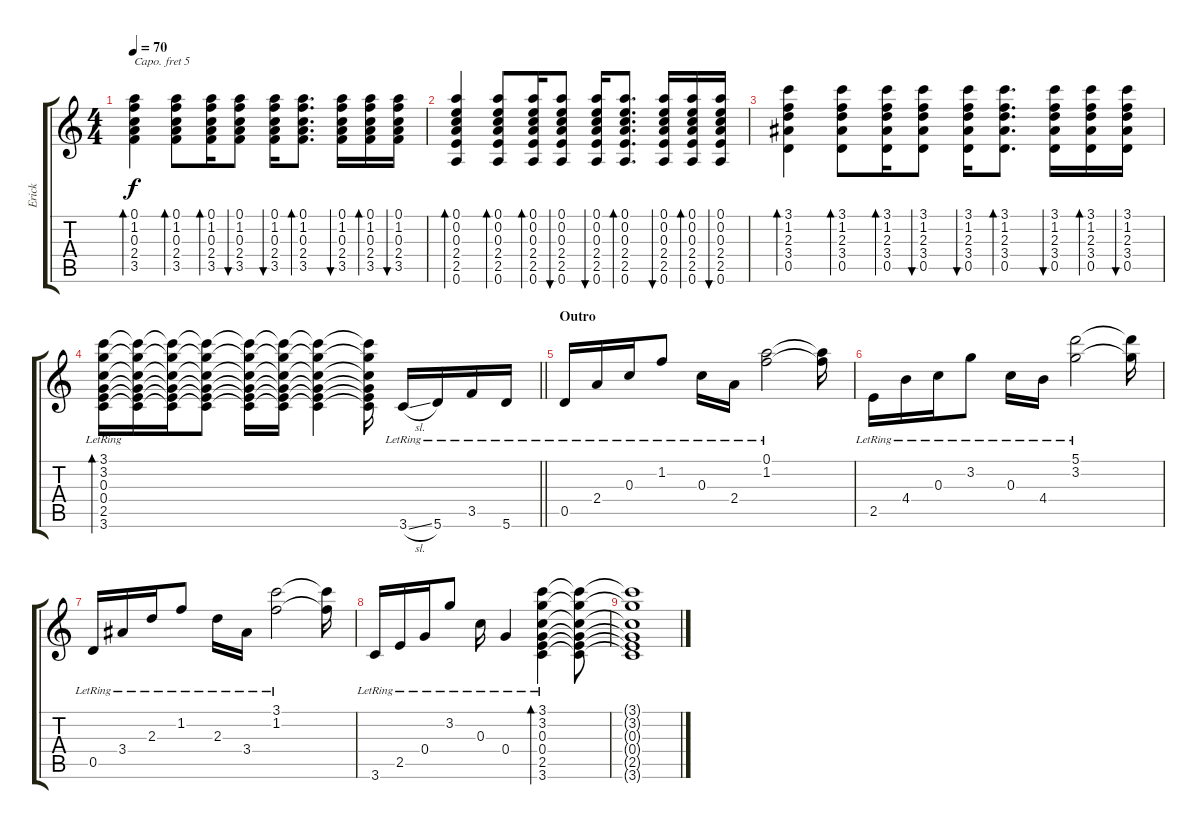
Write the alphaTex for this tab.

\track ("Erick" "Erick") {instrument acousticguitarsteel}
\staff {score tabs}
\capo 5
\tuning (E4 B3 G3 D3 A2 E2) {hide}
\ts (4 4)
\tempo 70
\clef g2
\ks c
(0.1 1.2 0.3 2.4 3.5).4{bd 30 dy f} (0.1 1.2 0.3 2.4 3.5).8{bd 30} (0.1 1.2 0.3 2.4 3.5).16{bd 30} (0.1 1.2 0.3 2.4 3.5).8{bu 30} (0.1 1.2 0.3 2.4 3.5).16{bu 30} (0.1 1.2 0.3 2.4 3.5).8{d bd 30} (0.1 1.2 0.3 2.4 3.5).16{bu 30} (0.1 1.2 0.3 2.4 3.5).16{bd 30} (0.1 1.2 0.3 2.4 3.5).16{bu 30} |
(0.1 0.2 0.3 2.4 2.5 0.6).4{bd 30} (0.1 0.2 0.3 2.4 2.5 0.6).8{bd 30} (0.1 0.2 0.3 2.4 2.5 0.6).16{bd 30} (0.1 0.2 0.3 2.4 2.5 0.6).8{bu 30} (0.1 0.2 0.3 2.4 2.5 0.6).16{bu 30} (0.1 0.2 0.3 2.4 2.5 0.6).8{d bd 30} (0.1 0.2 0.3 2.4 2.5 0.6).16{bu 30} (0.1 0.2 0.3 2.4 2.5 0.6).16{bd 30} (0.1 0.2 0.3 2.4 2.5 0.6).16{bu 30} |
(3.1 1.2 2.3 3.4 0.5).4{bd 30} (3.1 1.2 2.3 3.4 0.5).8{bd 30} (3.1 1.2 2.3 3.4 0.5).16{bd 30} (3.1 1.2 2.3 3.4 0.5).8{bu 30} (3.1 1.2 2.3 3.4 0.5).16{bu 30} (3.1 1.2 2.3 3.4 0.5).8{d bd 30} (3.1 1.2 2.3 3.4 0.5).16{bu 30} (3.1 1.2 2.3 3.4 0.5).16{bd 30} (3.1 1.2 2.3 3.4 0.5).16{bu 30} |
\barLineRight lightlight
(3.1 3.2 0.3 0.4 2.5 3.6{lr}).16{bd 60} (3.1{t} 3.2{t} 0.3{t} 0.4{t} 2.5{t} 3.6{t}).16 (3.1{t} 3.2{t} 0.3{t} 0.4{t} 2.5{t} 3.6{t}).16 (3.1{t} 3.2{t} 0.3{t} 0.4{t} 2.5{t} 3.6{t}).8 (3.1{t} 3.2{t} 0.3{t} 0.4{t} 2.5{t} 3.6{t}).16 (3.1{t} 3.2{t} 0.3{t} 0.4{t} 2.5{t} 3.6{t}).16 (3.1{t} 3.2{t} 0.3{t} 0.4{t} 2.5{t} 3.6{t}).4 (3.1{t} 3.2{t} 0.3{t} 0.4{t} 2.5{t} 3.6{t}).16 3.6{sl lr}.16 5.6{lr}.16 3.5{lr}.16 5.6{lr}.16 |
\section ("" "Outro")
0.5{lr}.16 2.4{lr}.16 0.3{lr}.16 1.2{lr}.8 0.3{lr}.16 2.4{lr}.16 (0.1{lr} 1.2{lr}).2 (0.1{t} 1.2{t}).16 |
2.5{lr}.16 4.4{lr}.16 0.3{lr}.16 3.2{lr}.8 0.3{lr}.16 4.4{lr}.16 (5.1{lr} 3.2{lr}).2 (5.1{t} 3.2{t}).16 |
0.5{lr}.16 3.4{lr}.16 2.3{lr}.16 1.2{lr}.8 2.3{lr}.16 3.4{lr}.16 (3.1{lr} 1.2{lr}).2 (3.1{t} 1.2{t}).16 |
3.6{lr}.16 2.5{lr}.16 0.4{lr}.16 3.2{lr}.8 0.3{lr}.16 0.4{lr}.4 (3.1{lr} 3.2{lr} 0.3 0.4 2.5 3.6).4{bd 60} (3.1{t} 3.2{t} 0.3{t} 0.4{t} 2.5{t} 3.6{t}).8 |
(3.1{t} 3.2{t} 0.3{t} 0.4{t} 2.5{t} 3.6{t}).1
